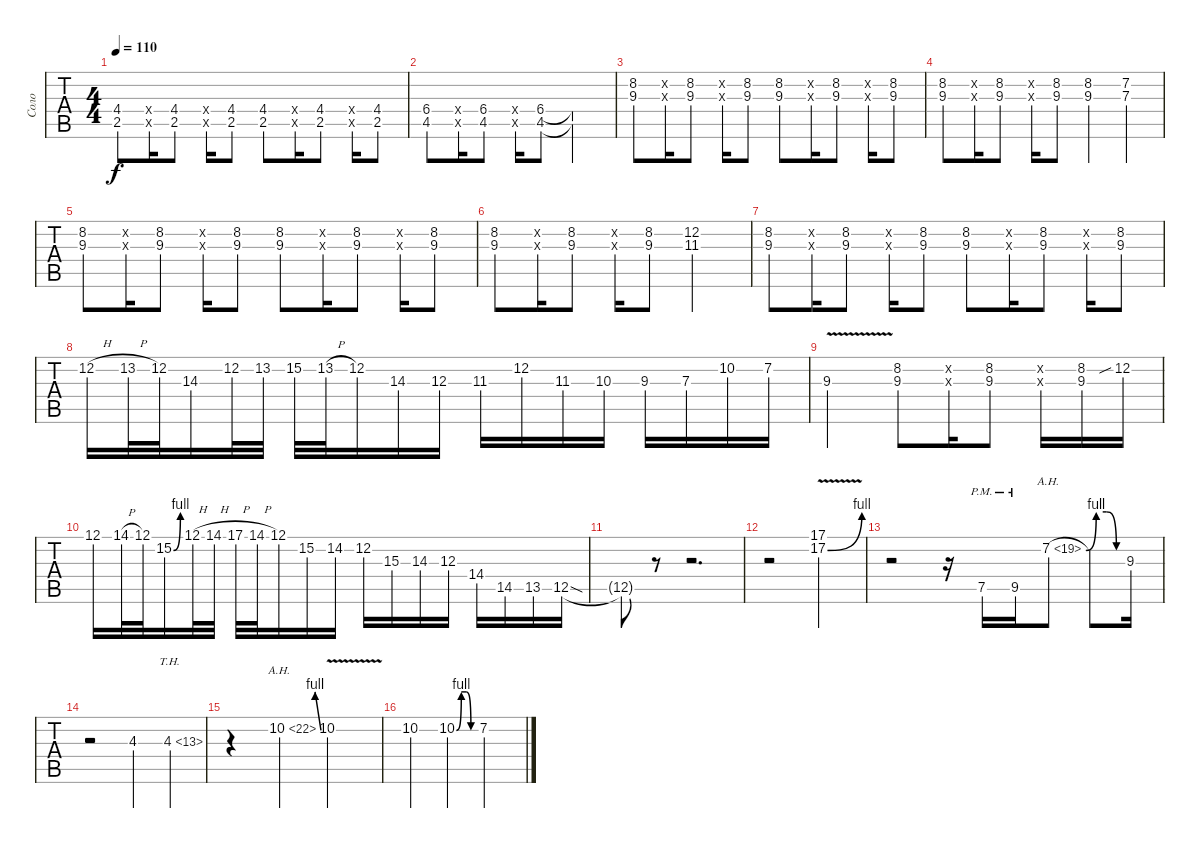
\track ("Соло" "Соло") {instrument distortionguitar}
\staff {tabs}
\tuning (E4 B3 G3 D3 A2 E2) {hide}
\ts (4 4)
\tempo 110
\clef g2
\ks c
(4.4 2.5).8{dy f} (4.4{x} 2.5{x}).16 (4.4 2.5).8 (4.4{x} 2.5{x}).16 (4.4 2.5).8 (4.4 2.5).8 (4.4{x} 2.5{x}).16 (4.4 2.5).8 (4.4{x} 2.5{x}).16 (4.4 2.5).8 |
(6.4 4.5).8 (6.4{x} 4.5{x}).16 (6.4 4.5).8 (6.4{x} 4.5{x}).16 (6.4 4.5).8 (6.4{t} 4.5{t}).2 |
(8.2 9.3).8 (8.2{x} 9.3{x}).16 (8.2 9.3).8 (8.2{x} 9.3{x}).16 (8.2 9.3).8 (8.2 9.3).8 (8.2{x} 9.3{x}).16 (8.2 9.3).8 (8.2{x} 9.3{x}).16 (8.2 9.3).8 |
(8.2 9.3).8 (8.2{x} 9.3{x}).16 (8.2 9.3).8 (8.2{x} 9.3{x}).16 (8.2 9.3).8 (8.2 9.3).4 (7.2 7.3).4 |
(8.2 9.3).8 (8.2{x} 9.3{x}).16 (8.2 9.3).8 (8.2{x} 9.3{x}).16 (8.2 9.3).8 (8.2 9.3).8 (8.2{x} 9.3{x}).16 (8.2 9.3).8 (8.2{x} 9.3{x}).16 (8.2 9.3).8 |
(8.2 9.3).8 (8.2{x} 9.3{x}).16 (8.2 9.3).8 (8.2{x} 9.3{x}).16 (8.2 9.3).8 (12.2 11.3).2 |
(8.2 9.3).8 (8.2{x} 9.3{x}).16 (8.2 9.3).8 (8.2{x} 9.3{x}).16 (8.2 9.3).8 (8.2 9.3).8 (8.2{x} 9.3{x}).16 (8.2 9.3).8 (8.2{x} 9.3{x}).16 (8.2 9.3).8 |
12.2{h}.16 13.2{h}.32 12.2.32 14.3.16 12.2.32 13.2.32 15.2.32 13.2{h}.32 12.2.16 14.3.16 12.3.16 11.3.16 12.2.16 11.3.16 10.3.16 9.3.16 7.3.16 10.2.16 7.2.16 |
9.3{v}.2 (8.2 9.3).8 (8.2{x} 9.3{x}).16 (8.2 9.3).8 (8.2{x} 9.3{x}).16 (8.2 9.3).16 12.2{sib}.16 |
12.1.16 14.1{h}.32 12.1.32 15.2{be (bend 0 0 60 4)}.16 12.1{h}.32 14.1{h}.32 17.1{h}.32 14.1{h}.32 12.1.16 15.2.16 14.2.16 12.2.16 15.3.16 14.3.16 12.3.16 14.4.16 14.5.16 13.5.16 12.5{sod}.16 |
12.5{t}.8 r.8 r.2{d} |
r.2 (17.1 17.2{be (bend 0 0 60 4) v}).2 |
r.2 r.16 7.5{pm}.16 9.5{pm}.16 7.2{be (custom 0 0 15 4 30 4 45 0 60 0) ah 12}.8 7.2{t}.8 9.3.16 |
r.2 4.3.4 4.3{th 9}.4 |
r.4 10.2{be (bend 0 0 60 4) ah 12}.4 10.2{v}.2 |
10.2.4 10.2{be (custom 0 0 15 4 30 4 45 0 60 0)}.4 7.2.2
